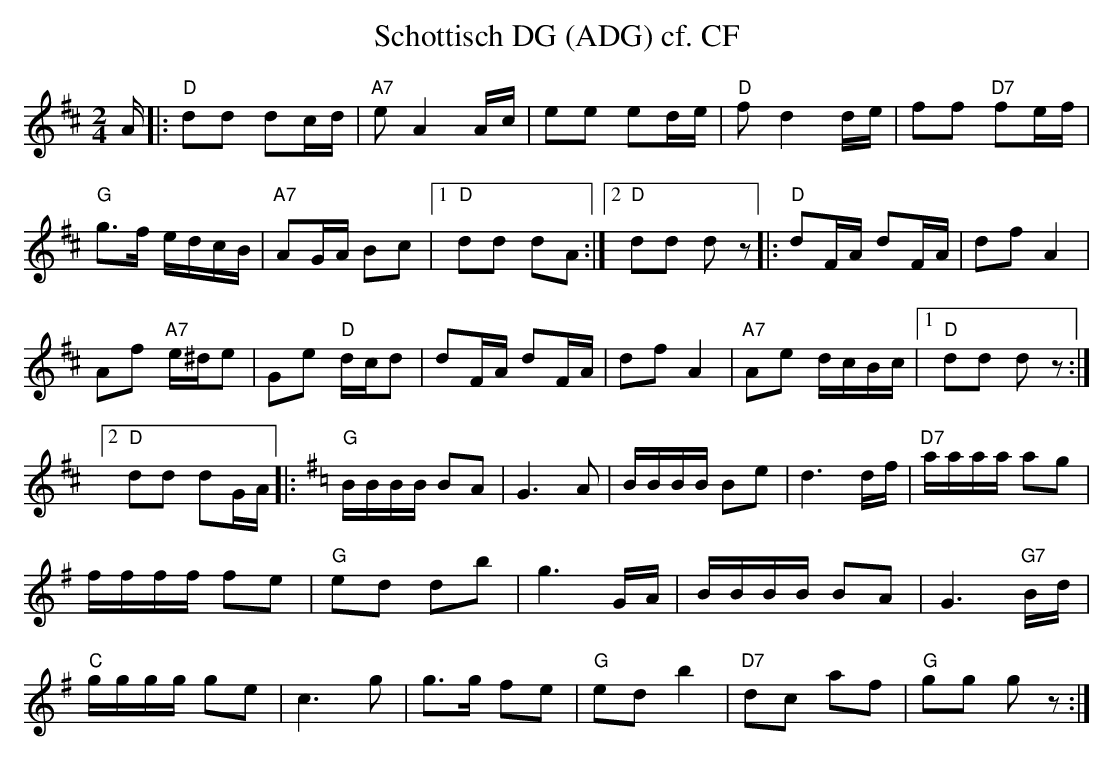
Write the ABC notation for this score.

X:1
T:Schottisch DG (ADG) cf. CF
M:2/4
L:1/16
K:Dmaj%%MIDI gchordon
A |: "D"d2d2 d2cd | "A7"e2A4Ac | e2e2 e2de | "D"f2d4 de | f2f2 "D7"f2ef |
"G"g3f edcB | "A7"A2GA B2c2 |1 "D"d2d2 d2A2 :|2 "D"d2d2 d2z2 |: "D"d2FA d2FA | d2f2A4 |
A2f2 "A7"e^de2 | G2e2 "D"dcd2 | d2FA d2FA | d2f2A4 | "A7"A2e2 dcBc |1 "D"d2d2 d2z2 :|2
"D"d2d2 d2GA |: [K:Gmaj] "G"BBBB B2A2 | G6A2 | BBBB B2e2 | d6df | "D7"aaaa a2g2 |
ffff f2e2 | "G"e2d2 d2b2 | g6GA | BBBB B2A2 | G6"G7"Bd |
"C"gggg g2e2 | c6g2 | g3g f2e2 | "G"e2d2b4 | "D7"d2c2 a2f2 | "G"g2g2 g2z2 :|
